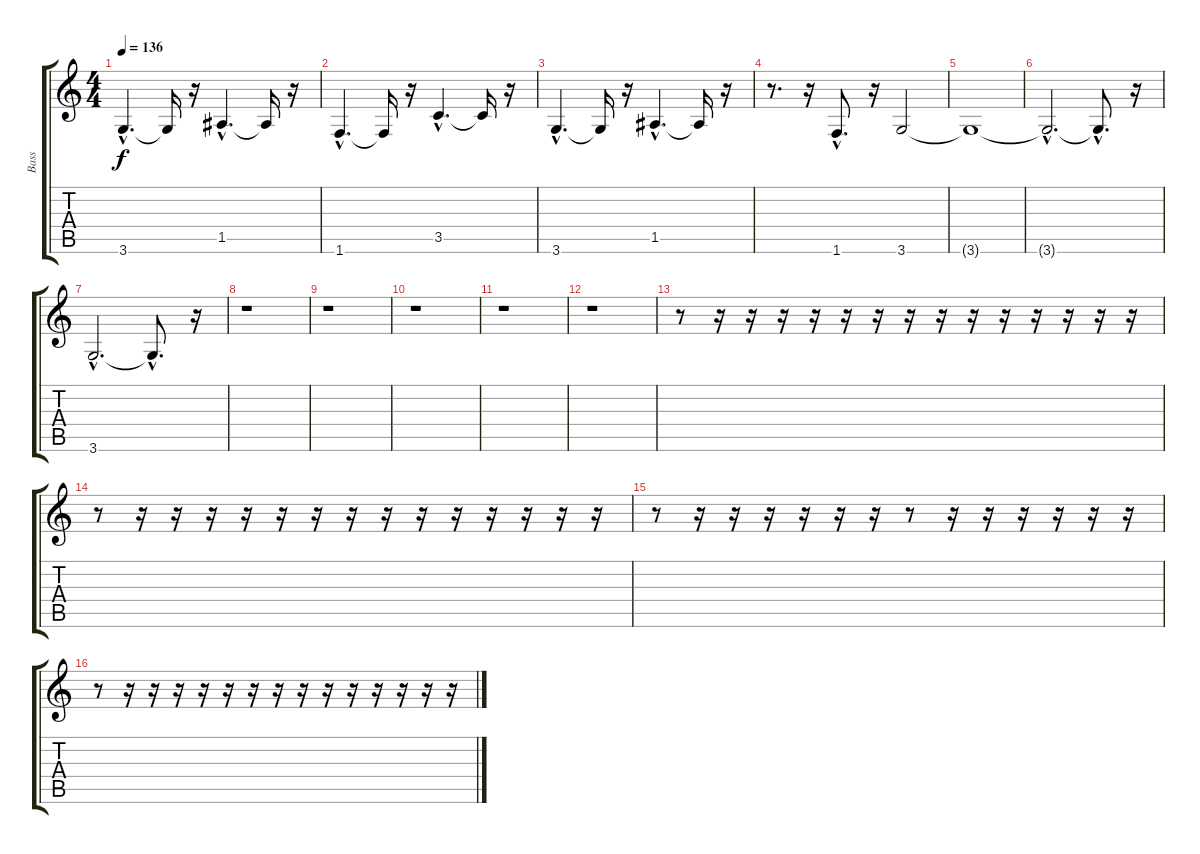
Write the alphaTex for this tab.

\track ("Bass" "Bass") {instrument electricbassfinger}
\staff {score tabs}
\tuning (E4 B3 G3 D3 A2 E2) {hide}
\ts (4 4)
\tempo 136
\clef g2
\ks c
3.6{hac}.4{d dy f} 3.6{t}.16 r.16 1.5{hac}.4{d} 1.5{t}.16 r.16 |
1.6{hac}.4{d} 1.6{t}.16 r.16 3.5{hac}.4{d} 3.5{t}.16 r.16 |
3.6{hac}.4{d} 3.6{t}.16 r.16 1.5{hac}.4{d} 1.5{t}.16 r.16 |
r.8{d} r.16 1.6{hac}.8{d} r.16 3.6.2 |
3.6{t}.1 |
3.6{hac t}.2{d} 3.6{hac t}.8{d} r.16 |
3.6{hac}.2{d} 3.6{hac t}.8{d} r.16 |
r.1 |
r.1 |
r.1 |
r.1 |
r.1 |
r.8 r.16 r.16 r.16 r.16 r.16 r.16 r.16 r.16 r.16 r.16 r.16 r.16 r.16 r.16 |
r.8 r.16 r.16 r.16 r.16 r.16 r.16 r.16 r.16 r.16 r.16 r.16 r.16 r.16 r.16 |
r.8 r.16 r.16 r.16 r.16 r.16 r.16 r.8 r.16 r.16 r.16 r.16 r.16 r.16 |
r.8 r.16 r.16 r.16 r.16 r.16 r.16 r.16 r.16 r.16 r.16 r.16 r.16 r.16 r.16
